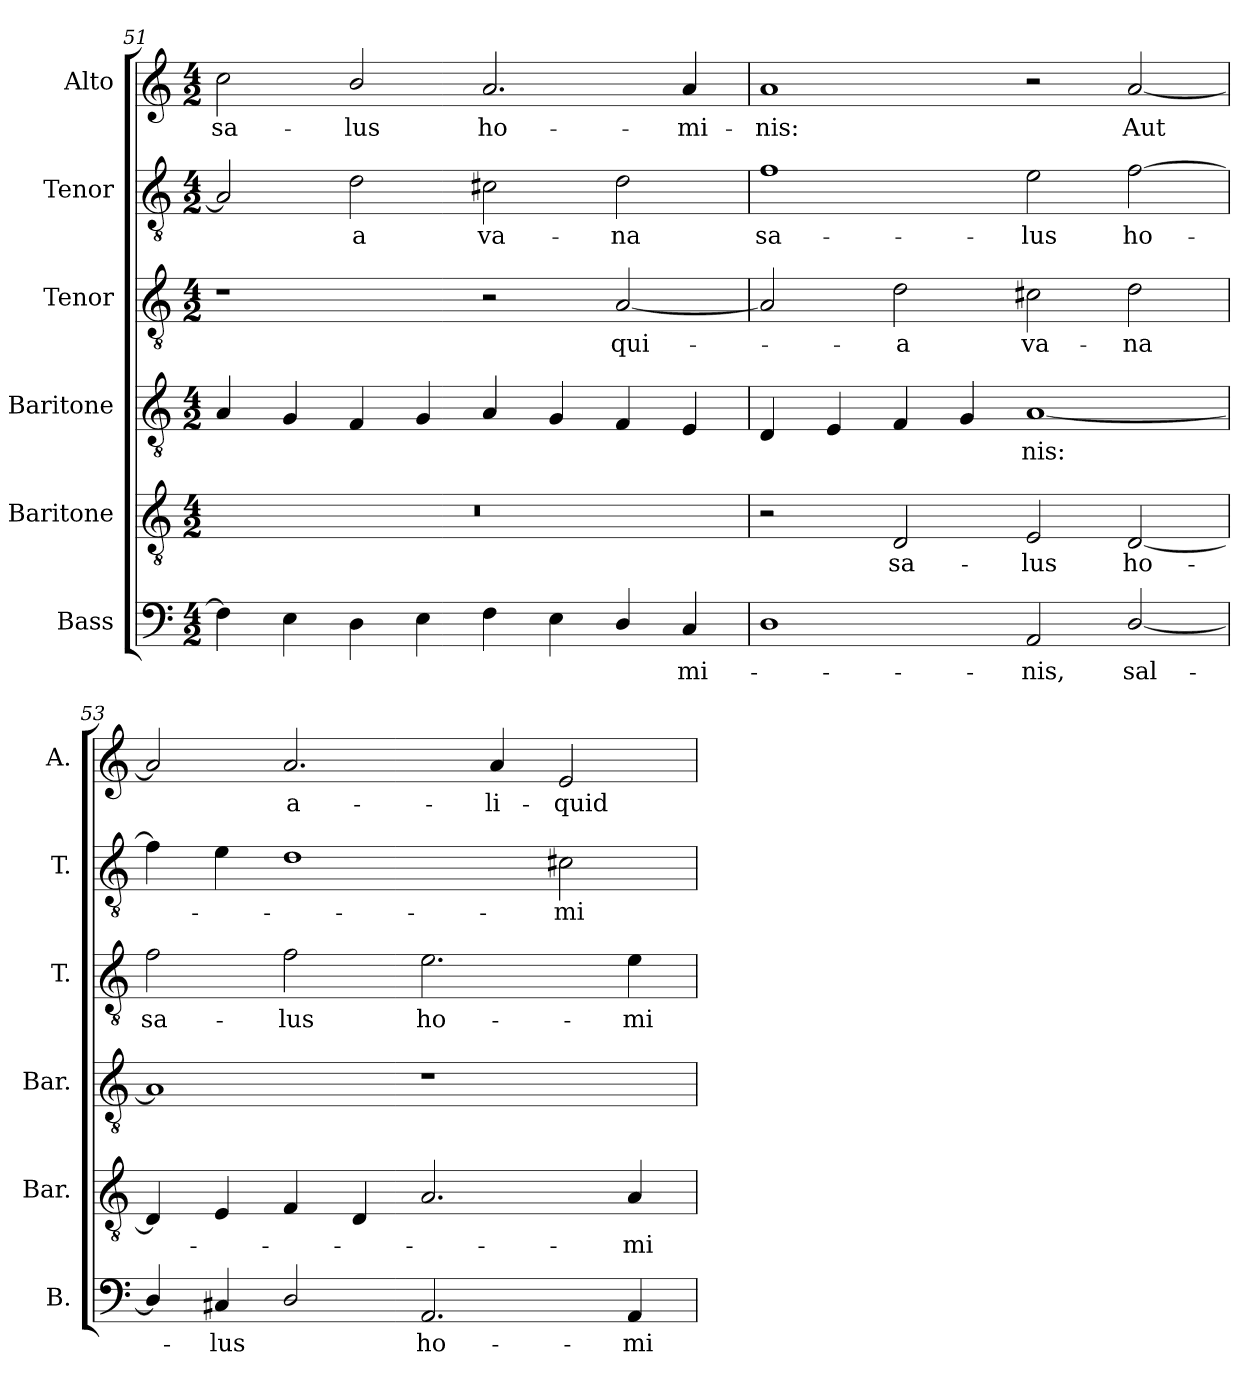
**kern	**text	**kern	**text	**kern	**text	**kern	**text	**kern	**text	**kern	**text
*part6	*part6	*part5	*part5	*part4	*part4	*part3	*part3	*part2	*part2	*part1	*part1
*staff6	*staff6	*staff5	*staff5	*staff4	*staff4	*staff3	*staff3	*staff2	*staff2	*staff1	*staff1
*I"Bass	*	*I"Baritone	*	*I"Baritone	*	*I"Tenor	*	*I"Tenor	*	*I"Alto	*
*I'B.	*	*I'Bar.	*	*I'Bar.	*	*I'T.	*	*I'T.	*	*I'A.	*
!!LO:PB:g=z
*clefF4	*	*clefGv2	*	*clefGv2	*	*clefGv2	*	*clefGv2	*	*clefG2	*
*	*	*ITrd7c12	*	*ITrd7c12	*	*ITrd7c12	*	*ITrd7c12	*	*	*
*k[]	*	*k[]	*	*k[]	*	*k[]	*	*k[]	*	*k[]	*
*C:	*	*C:	*	*C:	*	*C:	*	*C:	*	*C:	*
*M4/2	*	*M4/2	*	*M4/2	*	*M4/2	*	*M4/2	*	*M4/2	*
=51	=51	=51	=51	=51	=51	=51	=51	=51	=51	=51	=51
!	!	!LO:N:vis=1	!	!	!	!	!	!	!	!	!
!	!	!	!	!	!	!	!	!	!	!	!LO:LY:b:color=#000000
4Fi\]	.	0r	.	4AAi/	.	1r	.	2AAi/]	.	2cci\	sa-
4Ei\	.	.	.	4GGi/	.	.	.	.	.	.	.
!	!	!	!	!	!	!	!	!	!LO:LY:b:color=#000000	!	!
!	!	!	!	!	!	!	!	!	!	!	!LO:LY:b:color=#000000
4Di\	.	.	.	4FFi/	.	.	.	2Di\	-a	2bi/	-lus
4Ei\	.	.	.	4GGi/	.	.	.	.	.	.	.
!	!	!	!	!	!	!	!	!	!LO:LY:b:color=#000000	!	!
!	!	!	!	!	!	!	!	!	!	!	!LO:LY:b:color=#000000
4Fi\	.	.	.	4AAi/	.	2r	.	2C#Xi\	va-	2.ai/	ho-
4Ei\	.	.	.	4GGi/	.	.	.	.	.	.	.
!	!	!	!	!	!	!	!LO:LY:b:color=#000000	!	!	!	!
!	!	!	!	!	!	!	!	!	!LO:LY:b:color=#000000	!	!
4Di/	.	.	.	4FFi/	.	[2AAi/	qui-	2Di\	-na	.	.
!	!LO:LY:b:color=#000000	!	!	!	!	!	!	!	!	!	!
!	!	!	!	!	!	!	!	!	!	!	!LO:LY:b:color=#000000
4Ci/	-mi-	.	.	4EEi/	.	.	.	.	.	4ai/	-mi-
=52	=52	=52	=52	=52	=52	=52	=52	=52	=52	=52	=52
!	!	!	!	!	!	!	!	!	!LO:LY:b:color=#000000	!	!
!	!	!	!	!	!	!	!	!	!	!	!LO:LY:b:color=#000000
1Di	.	2r	.	4DDi/	.	2AAi/]	.	1Fi	sa-	1ai	-nis:
.	.	.	.	4EEi/	.	.	.	.	.	.	.
!	!	!	!LO:LY:b:color=#000000	!	!	!	!	!	!	!	!
!	!	!	!	!	!	!	!LO:LY:b:color=#000000	!	!	!	!
.	.	2DDi/	sa-	4FFi/	.	2Di\	-a	.	.	.	.
.	.	.	.	4GGi/	.	.	.	.	.	.	.
!	!LO:LY:b:color=#000000	!	!	!	!	!	!	!	!	!	!
!	!	!	!LO:LY:b:color=#000000	!	!	!	!	!	!	!	!
!	!	!	!	!	!LO:LY:b:color=#000000	!	!	!	!	!	!
!	!	!	!	!	!	!	!LO:LY:b:color=#000000	!	!	!	!
!	!	!	!	!	!	!	!	!	!LO:LY:b:color=#000000	!	!
2AAi/	-nis,	2EEi/	-lus	[1AAi	-nis:	2C#Xi\	va-	2Ei\	-lus	2r	.
!	!LO:LY:b:color=#000000	!	!	!	!	!	!	!	!	!	!
!	!	!	!LO:LY:b:color=#000000	!	!	!	!	!	!	!	!
!	!	!	!	!	!	!	!LO:LY:b:color=#000000	!	!	!	!
!	!	!	!	!	!	!	!	!	!LO:LY:b:color=#000000	!	!
!	!	!	!	!	!	!	!	!	!	!	!LO:LY:b:color=#000000
[2Di/	sal-	[2DDi/	ho-	.	.	2Di\	-na	[2Fi\	ho-	[2ai/	Aut
=53	=53	=53	=53	=53	=53	=53	=53	=53	=53	=53	=53
!	!	!	!	!	!	!	!LO:LY:b:color=#000000	!	!	!	!
4Di/]	.	4DDi/]	.	1AAi]	.	2Fi\	sa-	4Fi\]	.	2ai/]	.
!	!LO:LY:b:color=#000000	!	!	!	!	!	!	!	!	!	!
4C#Xi/	-lus	4EEi/	.	.	.	.	.	4Ei\	.	.	.
!	!	!	!	!	!	!	!LO:LY:b:color=#000000	!	!	!	!
!	!	!	!	!	!	!	!	!	!	!	!LO:LY:b:color=#000000
2Di/	.	4FFi/	.	.	.	2Fi\	-lus	1Di	.	2.ai/	a-
.	.	4DDi/	.	.	.	.	.	.	.	.	.
!	!LO:LY:b:color=#000000	!	!	!	!	!	!	!	!	!	!
!	!	!	!	!	!	!	!LO:LY:b:color=#000000	!	!	!	!
2.AAi/	ho-	2.AAi/	.	1r	.	2.Ei\	ho-	.	.	.	.
!	!	!	!	!	!	!	!	!	!	!	!LO:LY:b:color=#000000
.	.	.	.	.	.	.	.	.	.	4ai/	-li-
!	!	!	!	!	!	!	!	!	!LO:LY:b:color=#000000	!	!
!	!	!	!	!	!	!	!	!	!	!	!LO:LY:b:color=#000000
.	.	.	.	.	.	.	.	2C#Xi\	-mi-	2ei/	-quid
!	!LO:LY:b:color=#000000	!	!	!	!	!	!	!	!	!	!
!	!	!	!LO:LY:b:color=#000000	!	!	!	!	!	!	!	!
!	!	!	!	!	!	!	!LO:LY:b:color=#000000	!	!	!	!
4AAi/	-mi-	4AAi/	-mi-	.	.	4Ei\	-mi-	.	.	.	.
=	=	=	=	=	=	=	=	=	=	=	=
*-	*-	*-	*-	*-	*-	*-	*-	*-	*-	*-	*-
